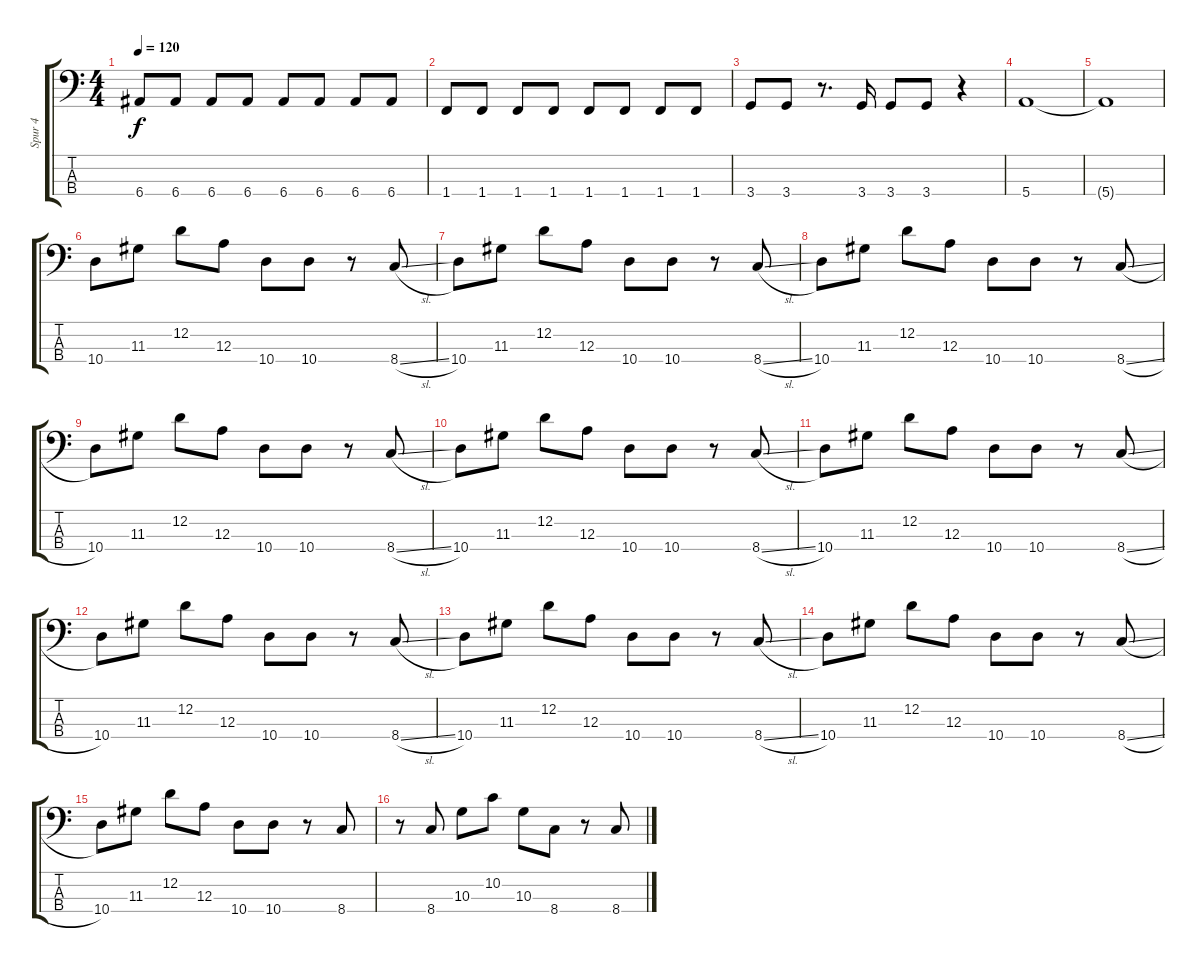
\track ("Spur 4" "Spur 4") {instrument electricbasspick}
\staff {score tabs}
\tuning (G2 D2 A1 E1) {hide}
\ts (4 4)
\tempo 120
\clef f4
\ks c
6.4.8{dy f} 6.4.8 6.4.8 6.4.8 6.4.8 6.4.8 6.4.8 6.4.8 |
1.4.8 1.4.8 1.4.8 1.4.8 1.4.8 1.4.8 1.4.8 1.4.8 |
3.4.8 3.4.8 r.8{d} 3.4.16 3.4.8 3.4.8 r.4 |
5.4.1 |
5.4{t}.1 |
10.4.8 11.3.8 12.2.8 12.3.8 10.4.8 10.4.8 r.8 8.4{sl}.8 |
10.4.8 11.3.8 12.2.8 12.3.8 10.4.8 10.4.8 r.8 8.4{sl}.8 |
10.4.8 11.3.8 12.2.8 12.3.8 10.4.8 10.4.8 r.8 8.4{sl}.8 |
10.4.8 11.3.8 12.2.8 12.3.8 10.4.8 10.4.8 r.8 8.4{sl}.8 |
10.4.8 11.3.8 12.2.8 12.3.8 10.4.8 10.4.8 r.8 8.4{sl}.8 |
10.4.8 11.3.8 12.2.8 12.3.8 10.4.8 10.4.8 r.8 8.4{sl}.8 |
10.4.8 11.3.8 12.2.8 12.3.8 10.4.8 10.4.8 r.8 8.4{sl}.8 |
10.4.8 11.3.8 12.2.8 12.3.8 10.4.8 10.4.8 r.8 8.4{sl}.8 |
10.4.8 11.3.8 12.2.8 12.3.8 10.4.8 10.4.8 r.8 8.4{sl}.8 |
10.4.8 11.3.8 12.2.8 12.3.8 10.4.8 10.4.8 r.8 8.4.8 |
r.8 8.4.8 10.3.8 10.2.8 10.3.8 8.4.8 r.8 8.4.8
